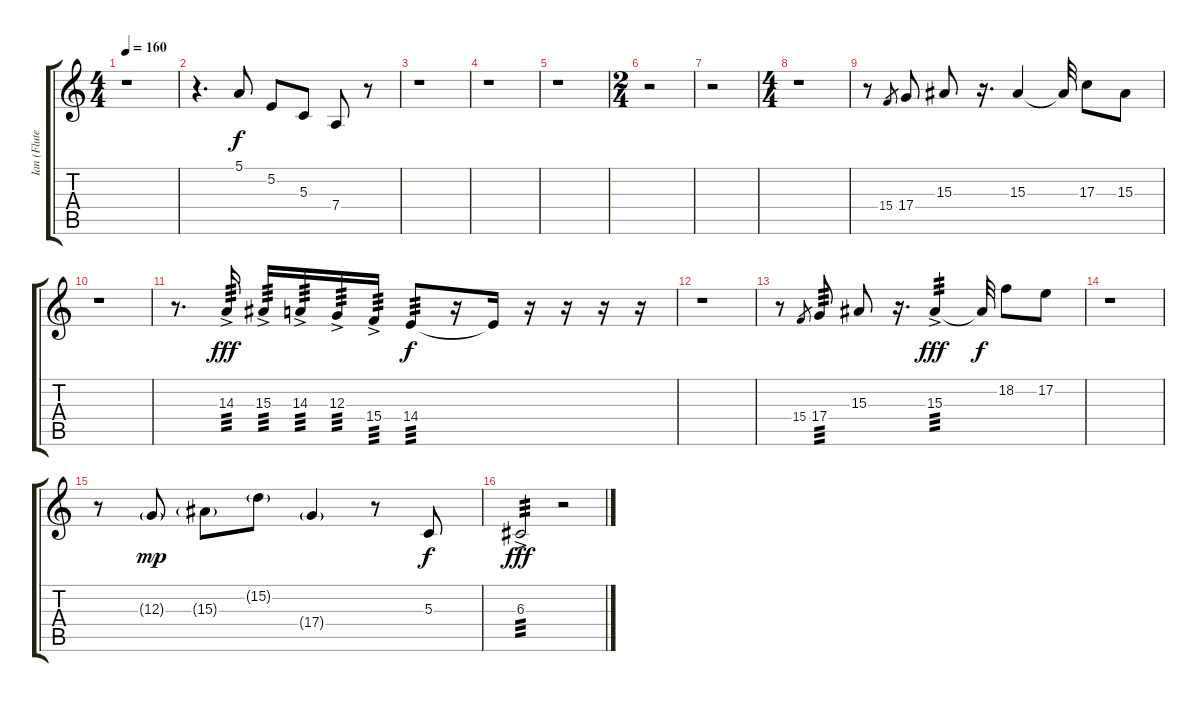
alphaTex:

\track ("Ian (Flute) " "Ian (Flute") {instrument flute}
\staff {score tabs}
\tuning (E4 B3 G3 D3 A2 E2) {hide}
\ts (4 4)
\tempo 160
\clef g2
\ks c
r.1{dy mp} |
r.4{d volume 16 instrument fx1rain} 5.1.8{dy f} 5.2.8 5.3.8 7.4.8 r.8{instrument flute} |
r.1 |
r.1 |
r.1 |
\ts (2 4)
r.2 |
r.2 |
\ts (4 4)
r.1 |
r.8 15.4.8{gr} 17.4.8 15.3.8 r.16{d} 15.3.4 15.3{t}.32 17.3.8 15.3.8 |
r.1 |
r.8{d} 14.3{ac}.16{tp 3 dy fff} 15.3{ac}.16{tp 3} 14.3{ac}.16{tp 3} 12.3{ac}.16{tp 3} 15.4{ac}.16{tp 3} 14.4.8{tp 3 dy f} r.16 14.4{t}.16 r.16 r.16 r.16 r.16 |
r.1 |
r.8 15.4.8{gr} 17.4.8{tp 3} 15.3.8 r.16{d} 15.3{ac}.4{tp 3 dy fff} 15.3{t}.32{dy f} 18.2.8 17.2.8 |
r.1 |
r.8 12.3{g}.8{dy mp} 15.3{g}.8 15.2{g}.8 17.4{g}.4 r.8 5.3.8{dy f} |
6.3{ac}.2{tp 3 dy fff} r.2
